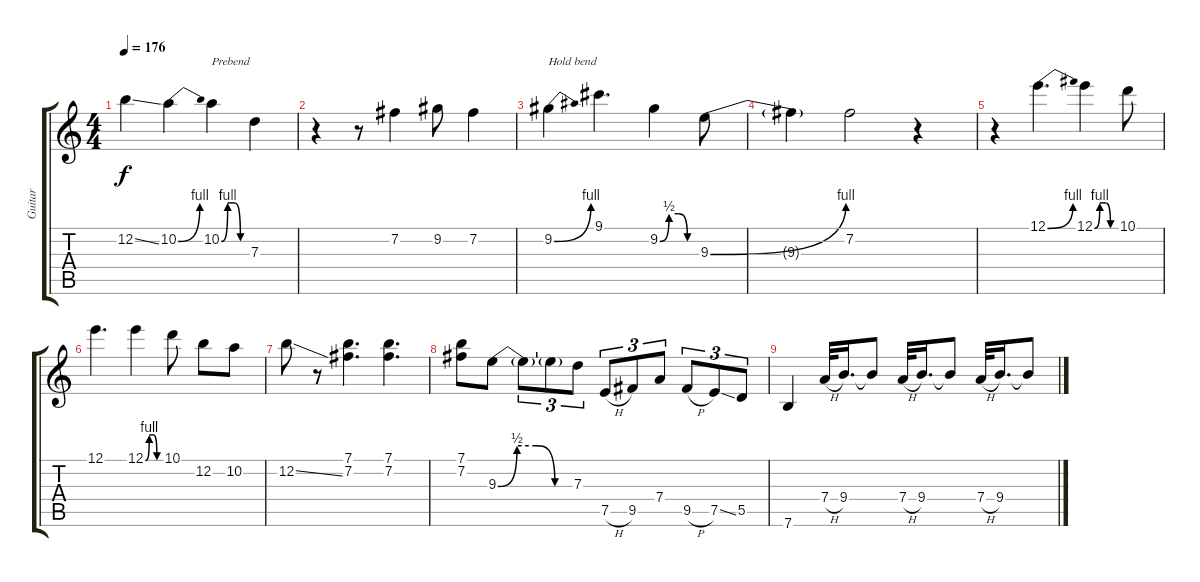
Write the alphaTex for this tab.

\track ("Guitar" "Guitar") {instrument overdrivenguitar}
\staff {score tabs}
\tuning (E4 B3 G3 D3 A2 E2) {hide}
\ts (4 4)
\tempo 176
\clef g2
\ks c
12.2{ss}.4{dy f} 10.2{be (bend 0 0 60 4)}.4 10.2{be (custom 0 0 15 4 30 4 45 0 60 0)}.4{txt "Prebend"} 7.3.4 |
r.4 r.8 7.2.4 9.2.8 7.2.4 |
9.2{be (bend 0 0 60 4)}.4{txt "Hold bend"} 9.1.4{d} 9.2{be (custom 0 0 15 2 30 2 45 0 60 0)}.4 9.3{be (bend 0 0 60 4)}.8 |
9.3{t}.4 7.2.2 r.4 |
r.4 12.1{be (bend 0 0 60 4)}.4{d} 12.1{be (custom 0 0 15 4 30 4 45 0 60 0)}.4 10.1.8 |
12.1.4{d} 12.1{be (custom 0 0 15 4 30 4 45 0 60 0)}.4 10.1.8 12.2.8 10.2.8 |
12.2{ss}.8 r.8 (7.1 7.2).4{d} (7.1 7.2).4{d} |
(7.1 7.2).8 9.3{be (custom 0 0 15 2 30 2 45 0 60 0)}.8 9.3{t}.8{tu (3 2)} 9.3{t}.8{tu (3 2)} 7.3.8{tu (3 2)} 7.5{h}.8{tu (3 2)} 9.5.8{tu (3 2)} 7.4.8{tu (3 2)} 9.5{h}.8{tu (3 2)} 7.5{ss}.8{tu (3 2)} 5.5.8{tu (3 2)} |
7.6.4 7.4{h}.32 9.4.16{d} 9.4{t}.8 7.4{h}.32 9.4.16{d} 9.4{t}.8 7.4{h}.32 9.4.16{d} 9.4{t}.8
